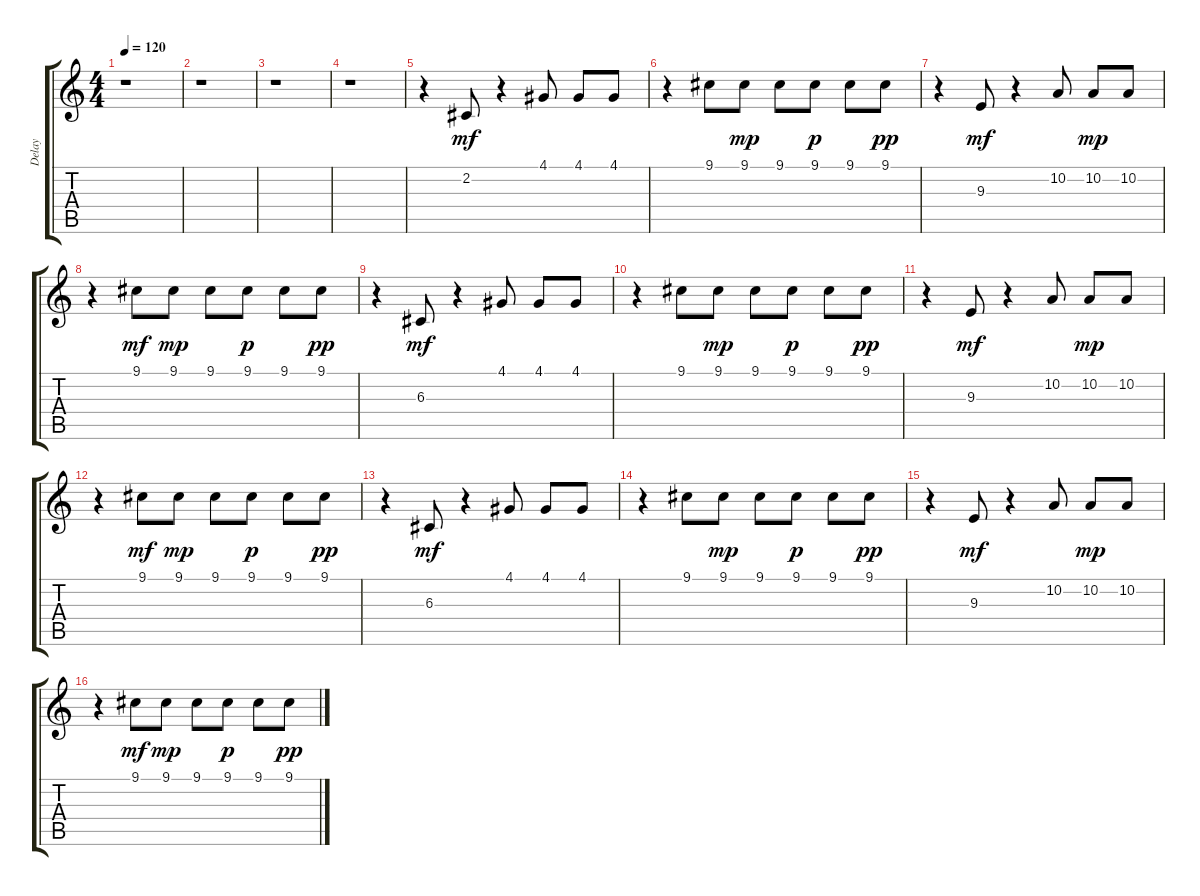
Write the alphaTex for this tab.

\track ("Delay" "Delay") {instrument fx5brightness}
\staff {score tabs}
\tuning (E4 B3 G3 D3 A2 E2) {hide}
\ts (4 4)
\tempo 120
\clef g2
\ks c
r.1{dy pp} |
r.1 |
r.1 |
r.1 |
r.4 2.2.8{dy mf} r.4 4.1.8 4.1.8 4.1.8 |
r.4 9.1.8 9.1.8{dy mp} 9.1.8 9.1.8{dy p} 9.1.8 9.1.8{dy pp} |
r.4 9.3.8{dy mf} r.4 10.2.8 10.2.8{dy mp} 10.2.8 |
r.4 9.1.8{dy mf} 9.1.8{dy mp} 9.1.8 9.1.8{dy p} 9.1.8 9.1.8{dy pp} |
r.4 6.3.8{dy mf} r.4 4.1.8 4.1.8 4.1.8 |
r.4 9.1.8 9.1.8{dy mp} 9.1.8 9.1.8{dy p} 9.1.8 9.1.8{dy pp} |
r.4 9.3.8{dy mf} r.4 10.2.8 10.2.8{dy mp} 10.2.8 |
r.4 9.1.8{dy mf} 9.1.8{dy mp} 9.1.8 9.1.8{dy p} 9.1.8 9.1.8{dy pp} |
r.4 6.3.8{dy mf} r.4 4.1.8 4.1.8 4.1.8 |
r.4 9.1.8 9.1.8{dy mp} 9.1.8 9.1.8{dy p} 9.1.8 9.1.8{dy pp} |
r.4 9.3.8{dy mf} r.4 10.2.8 10.2.8{dy mp} 10.2.8 |
r.4 9.1.8{dy mf} 9.1.8{dy mp} 9.1.8 9.1.8{dy p} 9.1.8 9.1.8{dy pp}
